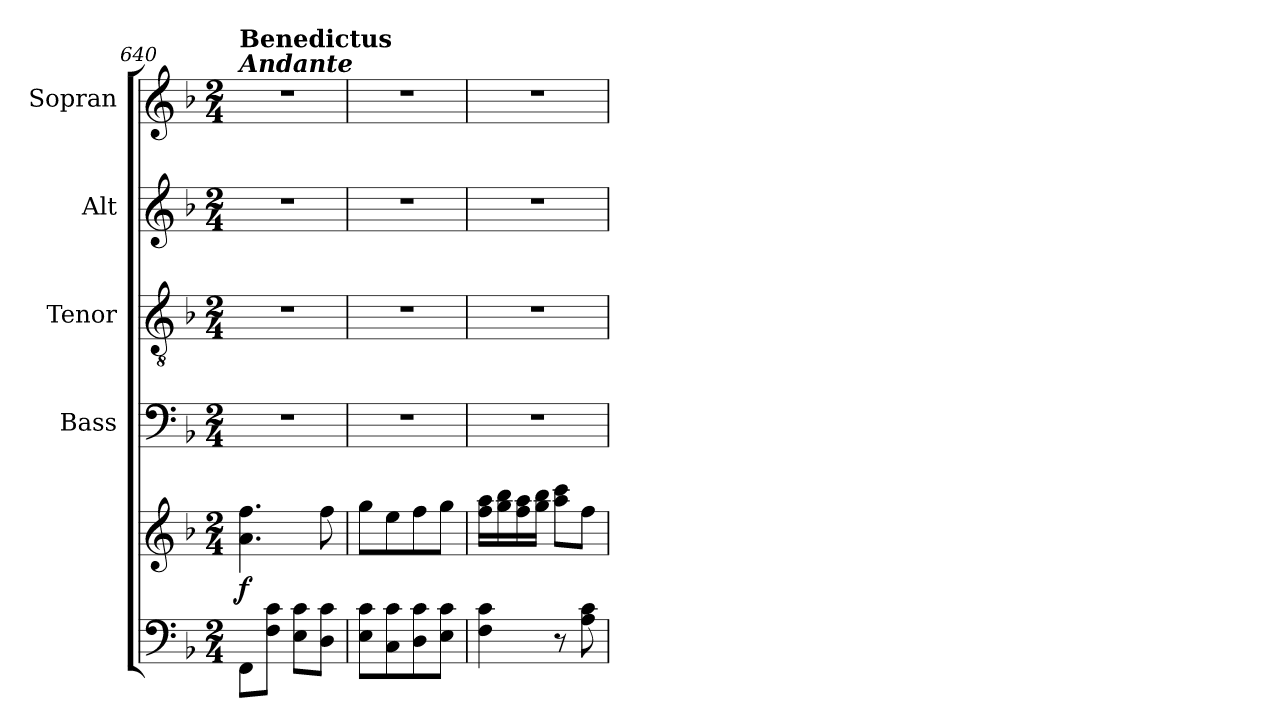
**kern	**kern	**dynam	**kern	**kern	**kern	**kern
*part5	*part5	*part5	*part4	*part3	*part2	*part1
*staff6	*staff5	*staff5/6	*staff4	*staff3	*staff2	*staff1
*	*	*	*I"Bass	*I"Tenor	*I"Alt	*I"Sopran
*	*	*	*I'B.	*I'T.	*I'A.	*I'S.
!!LO:PB:g=z
*clefF4	*clefG2	*	*clefF4	*clefGv2	*clefG2	*clefG2
*k[b-]	*k[b-]	*	*k[b-]	*k[b-]	*k[b-]	*k[b-]
*F:	*F:	*	*F:	*F:	*F:	*F:
*M2/4	*M2/4	*	*M2/4	*M2/4	*M2/4	*M2/4
=640	=640	=640	=640	=640	=640	=640
!	!	!	!	!	!	!LO:TX:a:Bi:t=Andante
!	!	!	!	!	!	!LO:TX:a:B:t=Benedictus
!	!	!LO:DY:b	!	!	!	!
8FF\L	4.a\ 4.ff\	f	2r	2r	2r	2r
8F\ 8c\J	.	.	.	.	.	.
8E\ 8c\L	.	.	.	.	.	.
8D\ 8c\J	8ff\	.	.	.	.	.
=641	=641	=641	=641	=641	=641	=641
8E\ 8c\L	8gg\L	.	2r	2r	2r	2r
8C\ 8c\	8ee\	.	.	.	.	.
8D\ 8c\	8ff\	.	.	.	.	.
8E\ 8c\J	8gg\J	.	.	.	.	.
=642	=642	=642	=642	=642	=642	=642
4F\ 4c\	16ff\ 16aa\LL	.	2r	2r	2r	2r
.	16gg\ 16bb-\	.	.	.	.	.
.	16ff\ 16aa\	.	.	.	.	.
.	16gg\ 16bb-\JJ	.	.	.	.	.
8r	8aa\ 8ccc\L	.	.	.	.	.
8A\ 8c\	8ff\J	.	.	.	.	.
=	=	=	=	=	=	=
*-	*-	*-	*-	*-	*-	*-
